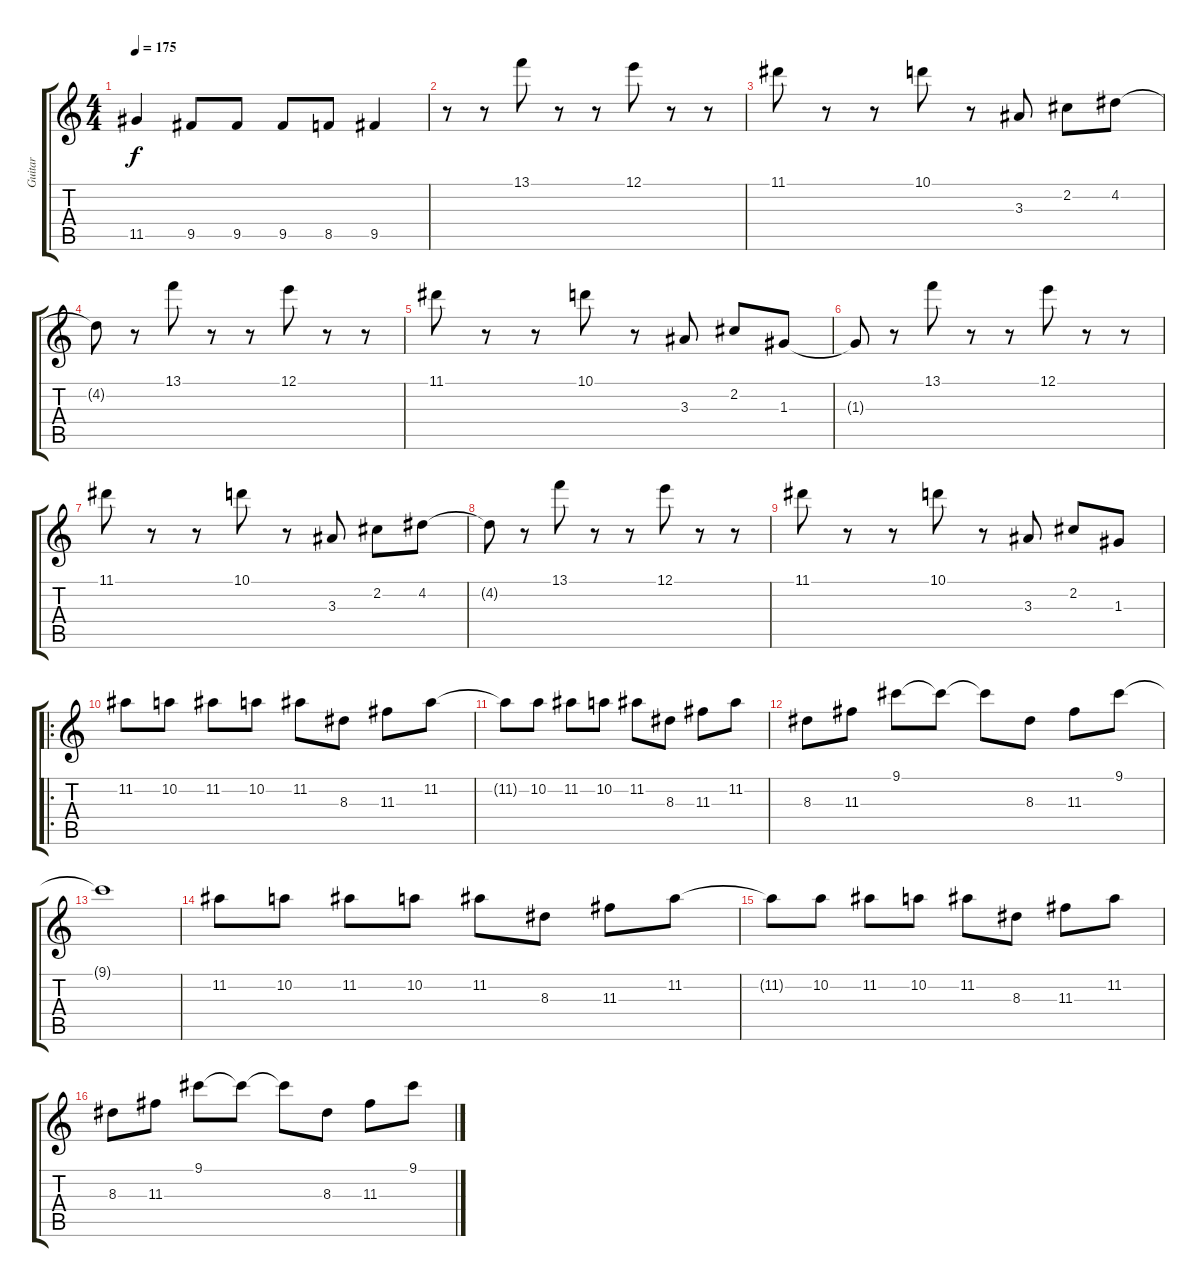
\track ("Guitar" "Guitar") {instrument overdrivenguitar}
\staff {score tabs}
\tuning (E4 B3 G3 D3 A2 E2) {hide}
\ts (4 4)
\tempo 175
\clef g2
\ks c
11.5.4{dy f} 9.5.8 9.5.8 9.5.8 8.5.8 9.5.4 |
r.8 r.8 13.1.8 r.8 r.8 12.1.8 r.8 r.8 |
11.1.8 r.8 r.8 10.1.8 r.8 3.3.8 2.2.8 4.2.8 |
4.2{t}.8 r.8 13.1.8 r.8 r.8 12.1.8 r.8 r.8 |
11.1.8 r.8 r.8 10.1.8 r.8 3.3.8 2.2.8 1.3.8 |
1.3{t}.8 r.8 13.1.8 r.8 r.8 12.1.8 r.8 r.8 |
11.1.8 r.8 r.8 10.1.8 r.8 3.3.8 2.2.8 4.2.8 |
4.2{t}.8 r.8 13.1.8 r.8 r.8 12.1.8 r.8 r.8 |
11.1.8 r.8 r.8 10.1.8 r.8 3.3.8 2.2.8 1.3.8 |
\ro
11.2.8 10.2.8 11.2.8 10.2.8 11.2.8 8.3.8 11.3.8 11.2.8 |
11.2{t}.8 10.2.8 11.2.8 10.2.8 11.2.8 8.3.8 11.3.8 11.2.8 |
8.3.8 11.3.8 9.1.8 9.1{t}.8 9.1{t}.8 8.3.8 11.3.8 9.1.8 |
9.1{t}.1 |
11.2.8 10.2.8 11.2.8 10.2.8 11.2.8 8.3.8 11.3.8 11.2.8 |
11.2{t}.8 10.2.8 11.2.8 10.2.8 11.2.8 8.3.8 11.3.8 11.2.8 |
8.3.8 11.3.8 9.1.8 9.1{t}.8 9.1{t}.8 8.3.8 11.3.8 9.1.8
